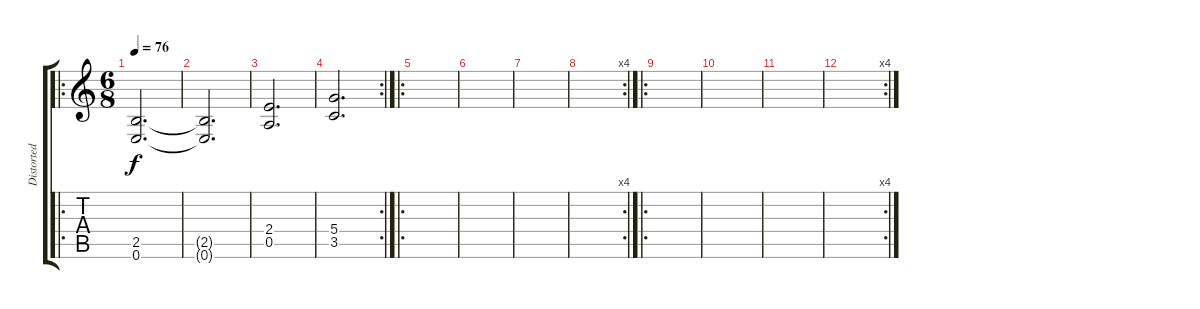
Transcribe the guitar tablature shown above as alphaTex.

\track ("Distorted Rhythm" "Distorted ") {instrument distortionguitar}
\staff {score tabs}
\tuning (E4 B3 G3 D3 A2 E2) {hide}
\ro
\ts (6 8)
\tempo 76
\clef g2
\ks c
(2.5 0.6).2{d dy f} |
(2.5{t} 0.6{t}).2{d} |
(2.4 0.5).2{d} |
\rc 2
(5.4 3.5).2{d} |
\ro
|
|
|
\rc 4
|
\ro
|
|
|
\rc 4
